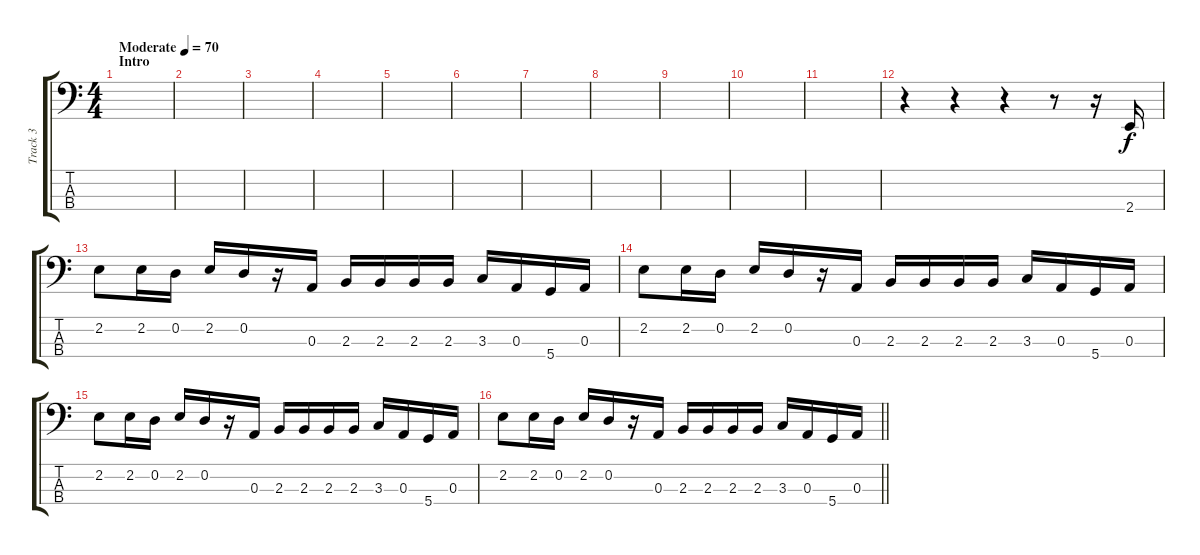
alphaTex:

\track ("Track 3" "Track 3") {instrument electricbassfinger}
\staff {score tabs}
\tuning (G2 D2 A1 D1) {hide}
\ts (4 4)
\section ("" "Intro")
\tempo (70 "Moderate")
\clef f4
\ks c
|
|
|
|
|
|
|
|
|
|
|
r.4 r.4 r.4 r.8 r.16 2.4.16 |
2.2.8 2.2.16 0.2.16 2.2.16 0.2.16 r.16 0.3.16 2.3.16 2.3.16 2.3.16 2.3.16 3.3.16 0.3.16 5.4.16 0.3.16 |
2.2.8 2.2.16 0.2.16 2.2.16 0.2.16 r.16 0.3.16 2.3.16 2.3.16 2.3.16 2.3.16 3.3.16 0.3.16 5.4.16 0.3.16 |
2.2.8 2.2.16 0.2.16 2.2.16 0.2.16 r.16 0.3.16 2.3.16 2.3.16 2.3.16 2.3.16 3.3.16 0.3.16 5.4.16 0.3.16 |
\barLineRight lightlight
2.2.8 2.2.16 0.2.16 2.2.16 0.2.16 r.16 0.3.16 2.3.16 2.3.16 2.3.16 2.3.16 3.3.16 0.3.16 5.4.16 0.3.16
